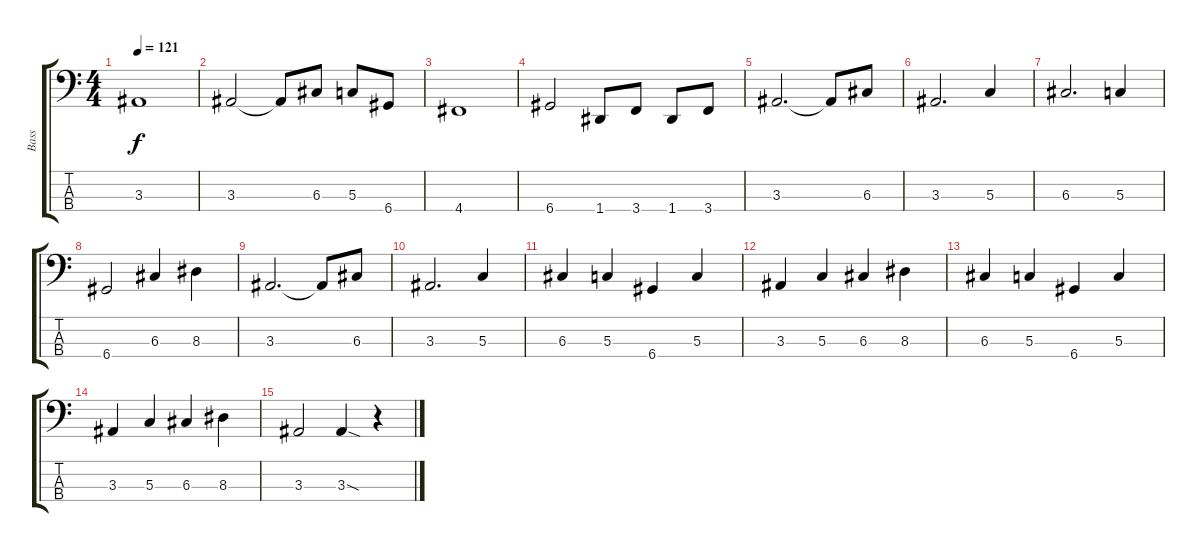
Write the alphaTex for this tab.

\track ("Bass" "Bass") {instrument electricbassfinger}
\staff {score tabs}
\tuning (F2 C2 G1 D1) {hide}
\ts (4 4)
\tempo 121
\clef f4
\ks c
3.3.1{dy f} |
3.3.2 3.3{t}.8 6.3.8 5.3.8 6.4.8 |
4.4.1 |
6.4.2 1.4.8 3.4.8 1.4.8 3.4.8 |
3.3.2{d} 3.3{t}.8 6.3.8 |
3.3.2{d} 5.3.4 |
6.3.2{d} 5.3.4 |
6.4.2 6.3.4 8.3.4 |
3.3.2{d} 3.3{t}.8 6.3.8 |
3.3.2{d} 5.3.4 |
6.3.4 5.3.4 6.4.4 5.3.4 |
3.3.4 5.3.4 6.3.4 8.3.4 |
6.3.4 5.3.4 6.4.4 5.3.4 |
3.3.4 5.3.4 6.3.4 8.3.4 |
3.3.2 3.3{sod}.4 r.4
